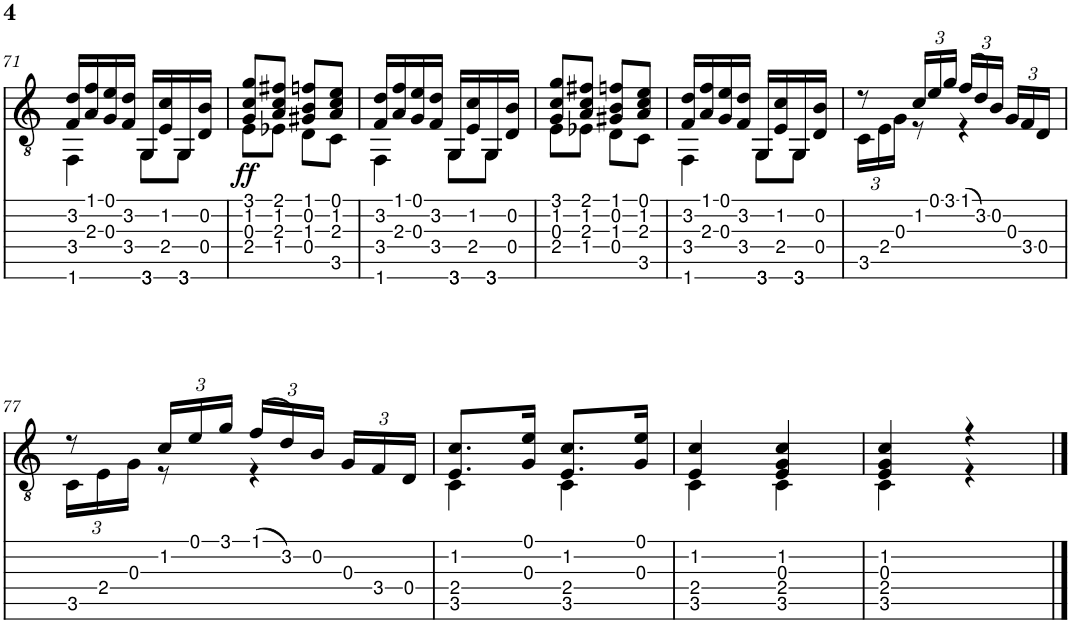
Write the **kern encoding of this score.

**kern	**kern	**dynam
*part1	*part1	*part1
*staff2	*staff1	*staff1/2
*I"Classical Guitar	*	*
*I'Guit.	*	*
!!LO:PB:g=z
*	*clefGv2	*
*k[]	*k[]	*
*a:	*a:	*
*M2/4	*M2/4	*
=71	=71	=71
*^	*^	*
16F\ 16d\LL	4FF	16F/ 16d/LL	4FF\	.
16A\ 16f\J	.	16A/ 16f/	.	.
16G\ 16e\L	.	16G/ 16e/	.	.
16F\ 16d\JJ	.	16F/ 16d/JJ	.	.
16GGLL	8GGL	16GG/LL	8GG\L	.
16E\ 16c\J	.	16E/ 16c/	.	.
16GGL	8GGJ	16GG/	8GG\J	.
16D\ 16B\JJ	.	16D/ 16B/JJ	.	.
=72	=72	=72	=72	=72
!	!	!	!	!LO:DY:b
8G\ 8c\ 8g\L	8EL	8G/ 8c/ 8g/L	8E\L	ff
8A\ 8c\ 8f#X\J	8E-XJ	8A/ 8c/ 8f#X/J	8E-X\J	.
8G#X\ 8B\ 8fn\L	8DL	8G#X/ 8B/ 8fn/L	8D\L	.
8A\ 8c\ 8e\J	8CJ	8A/ 8c/ 8e/J	8C\J	.
=73	=73	=73	=73	=73
16F\ 16d\LL	4FF	16F/ 16d/LL	4FF\	.
16A\ 16f\J	.	16A/ 16f/	.	.
16G\ 16e\L	.	16G/ 16e/	.	.
16F\ 16d\JJ	.	16F/ 16d/JJ	.	.
16GGLL	8GGL	16GG/LL	8GG\L	.
16E\ 16c\J	.	16E/ 16c/	.	.
16GGL	8GGJ	16GG/	8GG\J	.
16D\ 16B\JJ	.	16D/ 16B/JJ	.	.
=74	=74	=74	=74	=74
8G\ 8c\ 8g\L	8EL	8G/ 8c/ 8g/L	8E\L	.
8A\ 8c\ 8f#X\J	8E-XJ	8A/ 8c/ 8f#X/J	8E-X\J	.
8G#X\ 8B\ 8fn\L	8DL	8G#X/ 8B/ 8fn/L	8D\L	.
8A\ 8c\ 8e\J	8CJ	8A/ 8c/ 8e/J	8C\J	.
=75	=75	=75	=75	=75
16F\ 16d\LL	4FF	16F/ 16d/LL	4FF\	.
16A\ 16f\J	.	16A/ 16f/	.	.
16G\ 16e\L	.	16G/ 16e/	.	.
16F\ 16d\JJ	.	16F/ 16d/JJ	.	.
16GGLL	8GGL	16GG/LL	8GG\L	.
16E\ 16c\J	.	16E/ 16c/	.	.
16GGL	8GGJ	16GG/	8GG\J	.
16D\ 16B\JJ	.	16D/ 16B/JJ	.	.
=76	=76	=76	=76	=76
*	*Xbrackettup	*	*Xbrackettup	*
8r	24CLL	8r	24C\LL	.
.	24E	.	24E\	.
.	24GJJ	.	24G\JJ	.
24cLL	8r	24c/LL	8r	.
24e	.	24e/	.	.
24gJJ	.	24g/JJ	.	.
24fLL	4r	(>24f/LL	4r	.
24d#X	.	24d/)	.	.
24BJ	.	24B/JJ	.	.
24GL	.	24G/LL	.	.
24F	.	24F/	.	.
24DJJ	.	24D/JJ	.	.
!!LO:LB:g=z	!!
=77	=77	=77	=77	=77
8r	24CLL	8r	24C\LL	.
.	24E	.	24E\	.
.	24GJJ	.	24G\JJ	.
24cLL	8r	24c/LL	8r	.
24e	.	24e/	.	.
24gJJ	.	24g/JJ	.	.
24fLL	4r	(>24f/LL	4r	.
24d	.	24d/)	.	.
24BJ	.	24B/JJ	.	.
24GL	.	24G/LL	.	.
24F	.	24F/	.	.
24DJJ	.	24D/JJ	.	.
=78	=78	=78	=78	=78
8.E\ 8.c\L	4C	8.E/ 8.c/L	4C\	.
16G\ 16e\Jk	.	16G/ 16e/Jk	.	.
8.E\ 8.c\L	4C	8.E/ 8.c/L	4C\	.
16G\ 16e\Jk	.	16G/ 16e/Jk	.	.
=79	=79	=79	=79	=79
4E 4c	4C	4E/ 4c/	4C\	.
4E 4G 4c	4C	4E/ 4G/ 4c/	4C\	.
=80	=80	=80	=80	=80
4E 4G 4c	4C	4E/ 4G/ 4c/	4C\	.
4r	4r	4r	4r	.
*v	*v	*	*	*
*	*v	*v	*
==	==	==
*-	*-	*-
